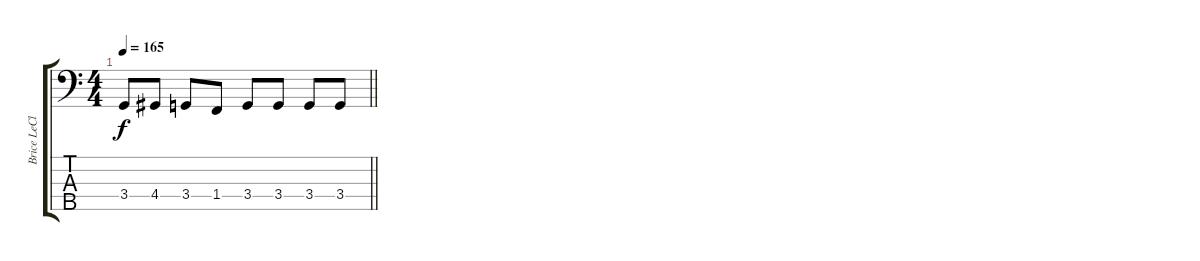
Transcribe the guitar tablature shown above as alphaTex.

\track ("Brice LeClercq" "Brice LeCl") {instrument electricbasspick}
\staff {score tabs}
\tuning (G2 D2 A1 E1 B0) {hide}
\ts (4 4)
\tempo 165
\clef f4
\barLineRight lightlight
\ks c
3.4.8{dy f} 4.4.8 3.4.8 1.4.8 3.4.8 3.4.8 3.4.8 3.4.8
